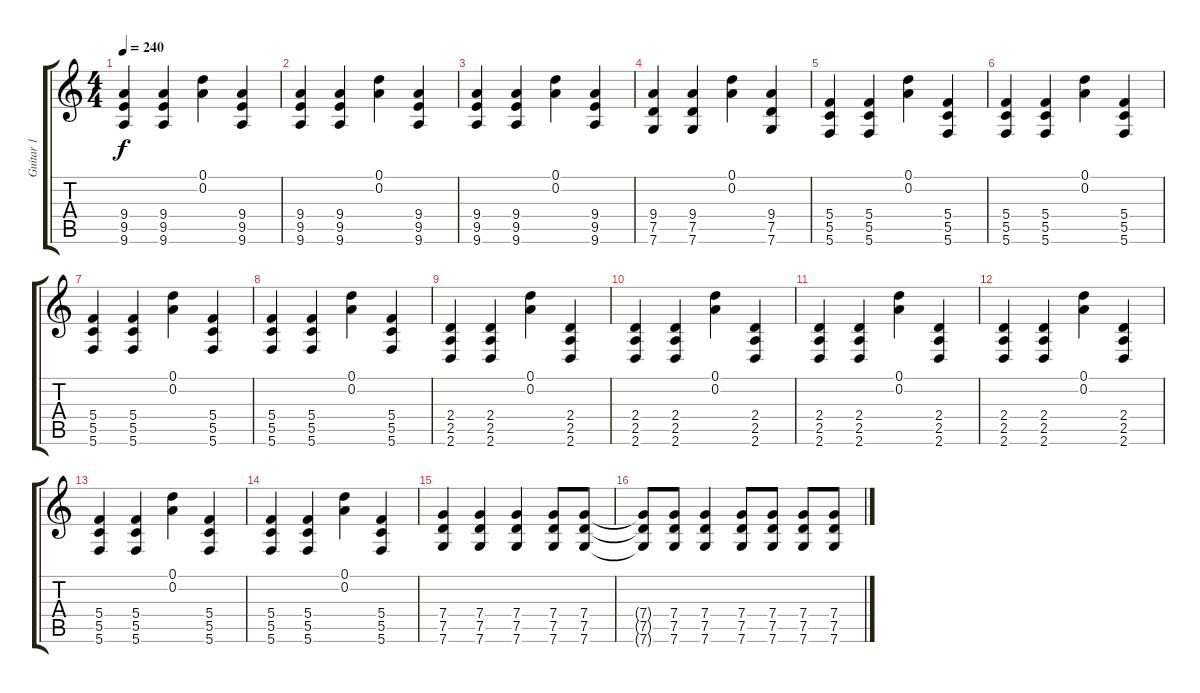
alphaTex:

\track ("Guitar 1" "Guitar 1") {instrument distortionguitar}
\staff {score tabs}
\tuning (D4 A3 F3 C3 G2 C2) {hide}
\ts (4 4)
\tempo 240
\clef g2
\ks c
(9.4 9.5 9.6).4{dy f} (9.4 9.5 9.6).4 (0.1 0.2).4 (9.4 9.5 9.6).4 |
(9.4 9.5 9.6).4 (9.4 9.5 9.6).4 (0.1 0.2).4 (9.4 9.5 9.6).4 |
(9.4 9.5 9.6).4 (9.4 9.5 9.6).4 (0.1 0.2).4 (9.4 9.5 9.6).4 |
(9.4 7.5 7.6).4 (9.4 7.5 7.6).4 (0.1 0.2).4 (9.4 7.5 7.6).4 |
(5.4 5.5 5.6).4 (5.4 5.5 5.6).4 (0.1 0.2).4 (5.4 5.5 5.6).4 |
(5.4 5.5 5.6).4 (5.4 5.5 5.6).4 (0.1 0.2).4 (5.4 5.5 5.6).4 |
(5.4 5.5 5.6).4 (5.4 5.5 5.6).4 (0.1 0.2).4 (5.4 5.5 5.6).4 |
(5.4 5.5 5.6).4 (5.4 5.5 5.6).4 (0.1 0.2).4 (5.4 5.5 5.6).4 |
(2.4 2.5 2.6).4 (2.4 2.5 2.6).4 (0.1 0.2).4 (2.4 2.5 2.6).4 |
(2.4 2.5 2.6).4 (2.4 2.5 2.6).4 (0.1 0.2).4 (2.4 2.5 2.6).4 |
(2.4 2.5 2.6).4 (2.4 2.5 2.6).4 (0.1 0.2).4 (2.4 2.5 2.6).4 |
(2.4 2.5 2.6).4 (2.4 2.5 2.6).4 (0.1 0.2).4 (2.4 2.5 2.6).4 |
(5.4 5.5 5.6).4 (5.4 5.5 5.6).4 (0.1 0.2).4 (5.4 5.5 5.6).4 |
(5.4 5.5 5.6).4 (5.4 5.5 5.6).4 (0.1 0.2).4 (5.4 5.5 5.6).4 |
(7.4 7.5 7.6).4 (7.4 7.5 7.6).4 (7.4 7.5 7.6).4 (7.4 7.5 7.6).8 (7.4 7.5 7.6).8 |
(7.4{t} 7.5{t} 7.6{t}).8 (7.4 7.5 7.6).8 (7.4 7.5 7.6).4 (7.4 7.5 7.6).8 (7.4 7.5 7.6).8 (7.4 7.5 7.6).8 (7.4 7.5 7.6).8
